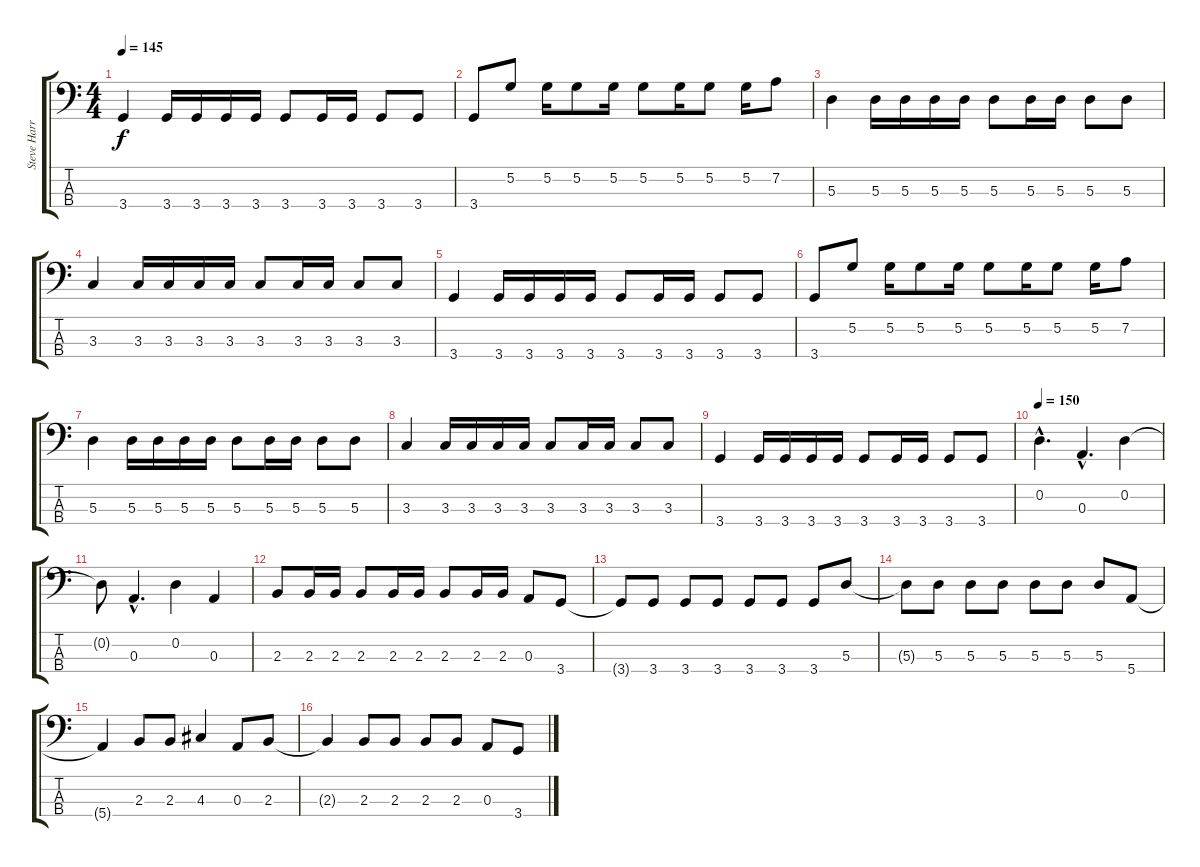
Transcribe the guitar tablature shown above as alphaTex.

\track ("Steve Harris" "Steve Harr") {instrument electricbassfinger}
\staff {score tabs}
\tuning (G2 D2 A1 E1) {hide}
\ts (4 4)
\tempo 145
\clef f4
\ks c
3.4.4{dy f} 3.4.16 3.4.16 3.4.16 3.4.16 3.4.8 3.4.16 3.4.16 3.4.8 3.4.8 |
3.4.8 5.2.8 5.2.16 5.2.8 5.2.16 5.2.8 5.2.16 5.2.8 5.2.16 7.2.8 |
5.3.4 5.3.16 5.3.16 5.3.16 5.3.16 5.3.8 5.3.16 5.3.16 5.3.8 5.3.8 |
3.3.4 3.3.16 3.3.16 3.3.16 3.3.16 3.3.8 3.3.16 3.3.16 3.3.8 3.3.8 |
3.4.4 3.4.16 3.4.16 3.4.16 3.4.16 3.4.8 3.4.16 3.4.16 3.4.8 3.4.8 |
3.4.8 5.2.8 5.2.16 5.2.8 5.2.16 5.2.8 5.2.16 5.2.8 5.2.16 7.2.8 |
5.3.4 5.3.16 5.3.16 5.3.16 5.3.16 5.3.8 5.3.16 5.3.16 5.3.8 5.3.8 |
3.3.4 3.3.16 3.3.16 3.3.16 3.3.16 3.3.8 3.3.16 3.3.16 3.3.8 3.3.8 |
3.4.4 3.4.16 3.4.16 3.4.16 3.4.16 3.4.8 3.4.16 3.4.16 3.4.8 3.4.8 |
\tempo 150
0.2{hac}.4{d} 0.3{hac}.4{d} 0.2.4 |
0.2{t}.8 0.3{hac}.4{d} 0.2.4 0.3.4 |
2.3.8 2.3.16 2.3.16 2.3.8 2.3.16 2.3.16 2.3.8 2.3.16 2.3.16 0.3.8 3.4.8 |
3.4{t}.8 3.4.8 3.4.8 3.4.8 3.4.8 3.4.8 3.4.8 5.3.8 |
5.3{t}.8 5.3.8 5.3.8 5.3.8 5.3.8 5.3.8 5.3.8 5.4.8 |
5.4{t}.4 2.3.8 2.3.8 4.3.4 0.3.8 2.3.8 |
2.3{t}.4 2.3.8 2.3.8 2.3.8 2.3.8 0.3.8 3.4.8
